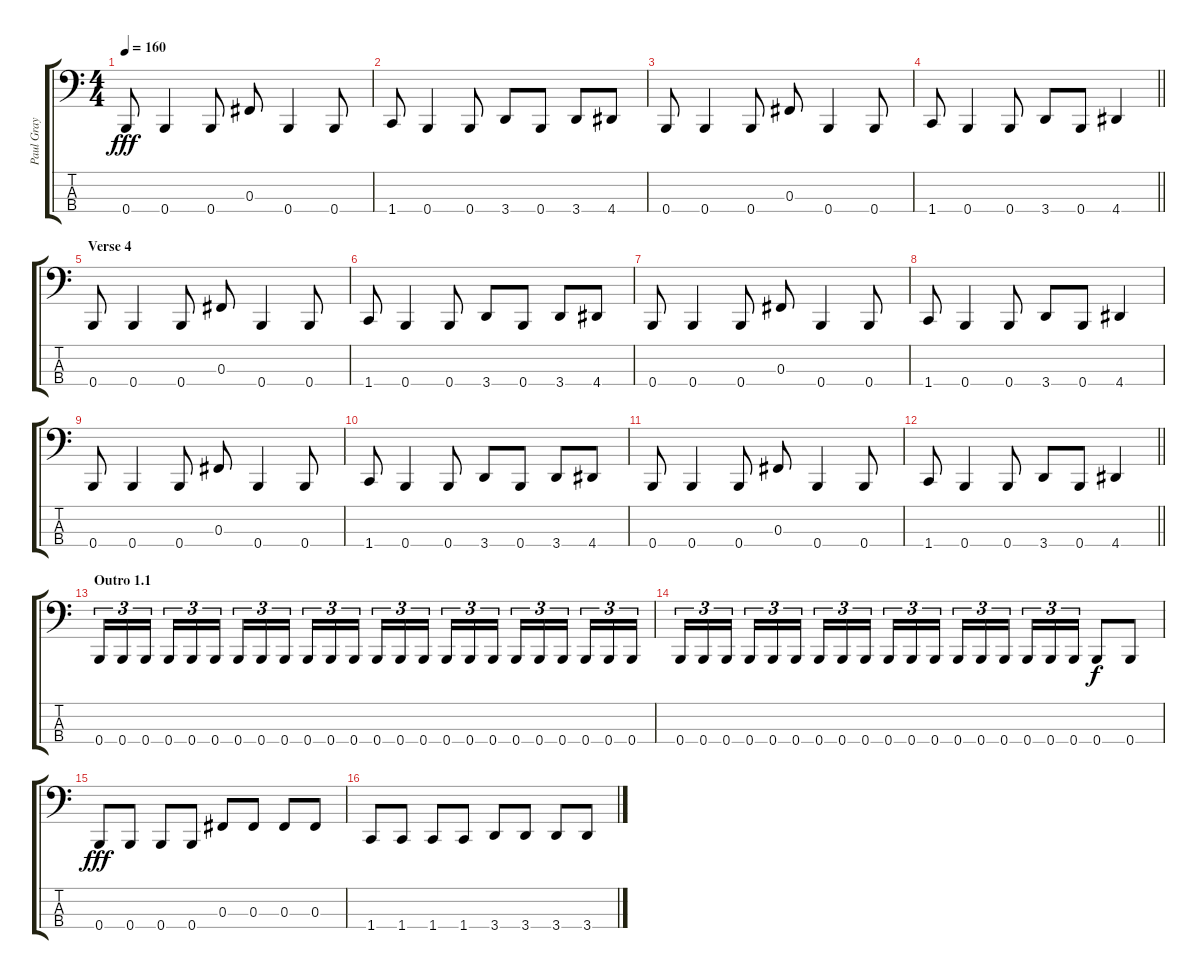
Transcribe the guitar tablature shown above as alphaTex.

\track ("Paul Gray" "Paul Gray") {instrument electricbasspick}
\staff {score tabs}
\tuning (E2 B1 Gb1 B0) {hide}
\ts (4 4)
\tempo 160
\clef f4
\ks c
0.4.8{dy fff} 0.4.4 0.4.8 0.3.8 0.4.4 0.4.8 |
1.4.8 0.4.4 0.4.8 3.4.8 0.4.8 3.4.8 4.4.8 |
0.4.8 0.4.4 0.4.8 0.3.8 0.4.4 0.4.8 |
\barLineRight lightlight
1.4.8 0.4.4 0.4.8 3.4.8 0.4.8 4.4.4 |
\section ("" "Verse 4")
0.4.8 0.4.4 0.4.8 0.3.8 0.4.4 0.4.8 |
1.4.8 0.4.4 0.4.8 3.4.8 0.4.8 3.4.8 4.4.8 |
0.4.8 0.4.4 0.4.8 0.3.8 0.4.4 0.4.8 |
1.4.8 0.4.4 0.4.8 3.4.8 0.4.8 4.4.4 |
0.4.8 0.4.4 0.4.8 0.3.8 0.4.4 0.4.8 |
1.4.8 0.4.4 0.4.8 3.4.8 0.4.8 3.4.8 4.4.8 |
0.4.8 0.4.4 0.4.8 0.3.8 0.4.4 0.4.8 |
\barLineRight lightlight
1.4.8 0.4.4 0.4.8 3.4.8 0.4.8 4.4.4 |
\section ("" "Outro 1.1")
0.4.16{tu (3 2)} 0.4.16{tu (3 2)} 0.4.16{tu (3 2) beam splitsecondary} 0.4.16{tu (3 2)} 0.4.16{tu (3 2)} 0.4.16{tu (3 2)} 0.4.16{tu (3 2)} 0.4.16{tu (3 2)} 0.4.16{tu (3 2) beam splitsecondary} 0.4.16{tu (3 2)} 0.4.16{tu (3 2)} 0.4.16{tu (3 2)} 0.4.16{tu (3 2)} 0.4.16{tu (3 2)} 0.4.16{tu (3 2) beam splitsecondary} 0.4.16{tu (3 2)} 0.4.16{tu (3 2)} 0.4.16{tu (3 2)} 0.4.16{tu (3 2)} 0.4.16{tu (3 2)} 0.4.16{tu (3 2) beam splitsecondary} 0.4.16{tu (3 2)} 0.4.16{tu (3 2)} 0.4.16{tu (3 2)} |
0.4.16{tu (3 2)} 0.4.16{tu (3 2)} 0.4.16{tu (3 2) beam splitsecondary} 0.4.16{tu (3 2)} 0.4.16{tu (3 2)} 0.4.16{tu (3 2)} 0.4.16{tu (3 2)} 0.4.16{tu (3 2)} 0.4.16{tu (3 2) beam splitsecondary} 0.4.16{tu (3 2)} 0.4.16{tu (3 2)} 0.4.16{tu (3 2)} 0.4.16{tu (3 2)} 0.4.16{tu (3 2)} 0.4.16{tu (3 2) beam splitsecondary} 0.4.16{tu (3 2)} 0.4.16{tu (3 2)} 0.4.16{tu (3 2)} 0.4.8{dy f} 0.4.8 |
0.4.8{dy fff} 0.4.8 0.4.8 0.4.8 0.3.8 0.3.8 0.3.8 0.3.8 |
1.4.8 1.4.8 1.4.8 1.4.8 3.4.8 3.4.8 3.4.8 3.4.8
